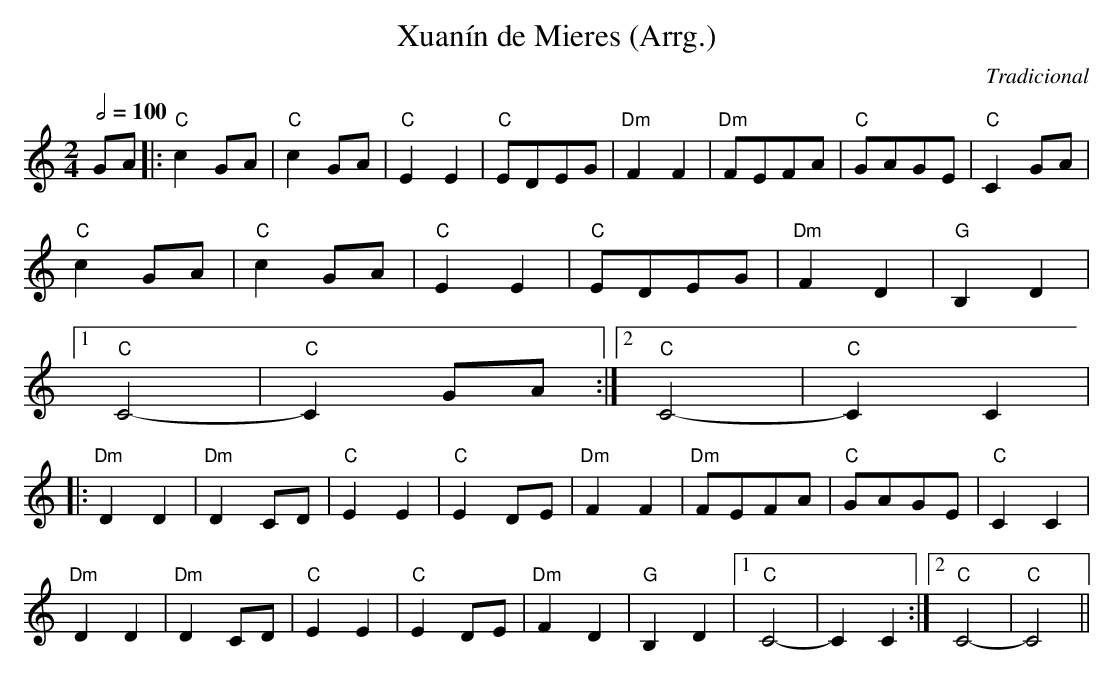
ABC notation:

X:1
T:Xuanín de Mieres (Arrg.)
C:Tradicional
M:2/4
L:1/4
Q:2/4=100
K:C
G/A/|:"C"cG/A/|"C"cG/A/|"C"EE|"C"E/D/E/G/|"Dm"FF|"Dm"F/E/F/A/|"C"G/A/G/E/|"C"CG/A/|
"C"cG/A/|"C"cG/A/|"C"EE|"C"E/D/E/G/|"Dm"FD|"G"B,D|
[1 "C"C2-|"C"C G/A/:|[2 "C"C2-|"C" C C|
|:"Dm"DD|"Dm"DC/D/|"C"EE|"C"ED/E/|"Dm"FF|"Dm"F/E/F/A/|"C"G/A/G/E/|"C"CC|
"Dm"DD|"Dm"DC/D/|"C"EE|"C"ED/E/|"Dm"FD|"G"B,D|[1 "C"C2-|C C:|[2 "C"C2-|"C"C2||
